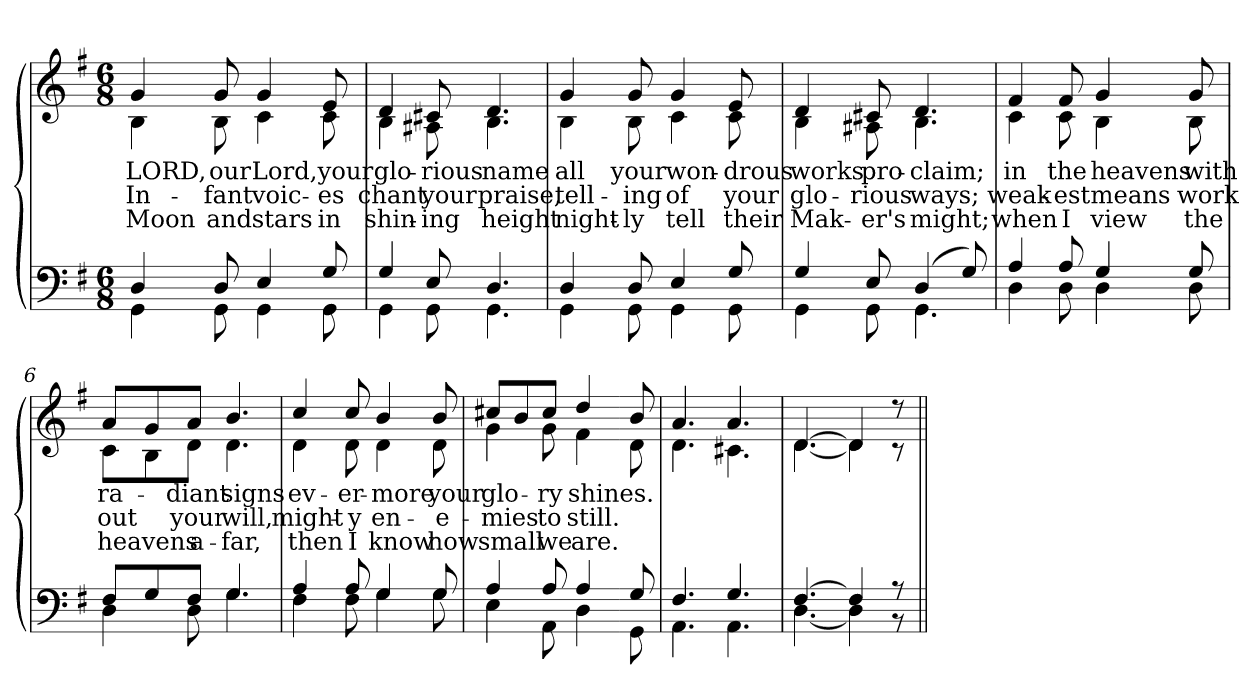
**kern	**kern	**text	**text	**text
*part2	*part1	*part1	*part1	*part1
*staff2	*staff1	*staff1	*staff1	*staff1
*clefF4	*clefG2	*	*	*
*k[f#]	*k[f#]	*	*	*
*M6/8	*M6/8	*	*	*
=1	=1	=1	=1	=1
*^	*	*	*	*
!	!	!LO:TX:b:i:t=Verse	!	!	!
!	!	!	!LO:LY:b	!LO:LY:b	!LO:LY:b
*	*	*^	*	*	*
4D/	4GG\	4g/	4B\	LORD,	In-	Moon
!	!	!	!	!LO:LY:b	!LO:LY:b	!LO:LY:b
8D/	8GG\	8g/	8B\	our	-fant	and
!	!	!	!	!LO:LY:b	!LO:LY:b	!LO:LY:b
4E/	4GG\	4g/	4c\	Lord,	voic-	stars
!	!	!	!	!LO:LY:b	!LO:LY:b	!LO:LY:b
8G/	8GG\	8e/	8c\	your	-es	in
=2	=2	=2	=2	=2	=2	=2
!	!	!	!	!LO:LY:b	!LO:LY:b	!LO:LY:b
4G/	4GG\	4d/	4B\	glo-	chant	shin-
!	!	!	!	!LO:LY:b	!LO:LY:b	!LO:LY:b
8E/	8GG\	8c#X/	8A#X\	-rious	your	-ing
!	!	!	!	!LO:LY:b	!LO:LY:b	!LO:LY:b
4.D/	4.GG\	4.d/	4.B\	name	praise,	height
!!LO:LB:g=z	!!
=3	=3	=3	=3	=3	=3	=3
!	!	!	!	!LO:LY:b	!LO:LY:b	!LO:LY:b
4D/	4GG\	4g/	4B\	all	tell-	night-
!	!	!	!	!LO:LY:b	!LO:LY:b	!LO:LY:b
8D/	8GG\	8g/	8B\	your	-ing	-ly
!	!	!	!	!LO:LY:b	!LO:LY:b	!LO:LY:b
4E/	4GG\	4g/	4c\	won-	of	tell
!	!	!	!	!LO:LY:b	!LO:LY:b	!LO:LY:b
8G/	8GG\	8e/	8c\	-drous	your	their
=4	=4	=4	=4	=4	=4	=4
!	!	!	!	!LO:LY:b	!LO:LY:b	!LO:LY:b
4G/	4GG\	4d/	4B\	works	glo-	Mak-
!	!	!	!	!LO:LY:b	!LO:LY:b	!LO:LY:b
8E/	8GG\	8c#X/	8A#X\	pro-	-rious	-er's
!	!	!	!	!LO:LY:b	!LO:LY:b	!LO:LY:b
(>4D/	4.GG\	4.d/	4.B\	-claim;	ways;	might;
8G/)	.	.	.	.	.	.
!!LO:LB:g=z	!!
=5	=5	=5	=5	=5	=5	=5
!	!	!	!	!LO:LY:b	!LO:LY:b	!LO:LY:b
4A/	4D\	4f#/	4c\	in	weak-	when
!	!	!	!	!LO:LY:b	!LO:LY:b	!LO:LY:b
8A/	8D\	8f#/	8c\	the	-est	I
!	!	!	!	!LO:LY:b	!LO:LY:b	!LO:LY:b
4G/	4D\	4g/	4B\	heavens	means	view
!	!	!	!	!LO:LY:b	!LO:LY:b	!LO:LY:b
8G/	8D\	8g/	8B\	with	work	the
=6	=6	=6	=6	=6	=6	=6
!	!	!	!	!LO:LY:b	!LO:LY:b	!LO:LY:b
8F#/L	4D\	8a/L	8c\L	ra-	out	heavens
8G/	.	8g/	8B\	.	.	.
!	!	!	!	!LO:LY:b	!LO:LY:b	!LO:LY:b
8F#/J	8D\	8a/J	8d\J	-diant	your	a-
!	!	!	!	!LO:LY:b	!LO:LY:b	!LO:LY:b
4.G/	4.G\	4.b/	4.d\	signs	will,	-far,
!!LO:LB:g=z	!!
=7	=7	=7	=7	=7	=7	=7
!	!	!	!	!LO:LY:b	!LO:LY:b	!LO:LY:b
4A/	4F#\	4cc/	4d\	ev-	might-	then
!	!	!	!	!LO:LY:b	!LO:LY:b	!LO:LY:b
8A/	8F#\	8cc/	8d\	-er-	-y	I
!	!	!	!	!LO:LY:b	!LO:LY:b	!LO:LY:b
4G/	4G\	4b/	4d\	-more	en-	know
!	!	!	!	!LO:LY:b	!LO:LY:b	!LO:LY:b
8G/	8G\	8b/	8d\	your	-e-	how
=8	=8	=8	=8	=8	=8	=8
!	!	!	!	!LO:LY:b	!LO:LY:b	!LO:LY:b
4A/	4E\	8cc#X/L	4g\	glo-	-mies	small
.	.	8b/	.	.	.	.
!	!	!	!	!LO:LY:b	!LO:LY:b	!LO:LY:b
8A/	8AA\	8cc#/J	8g\	-ry	to	we
!	!	!	!	!LO:LY:b	!LO:LY:b	!LO:LY:b
4A/	4D\	4dd/	4f#\	shines.	still.	are.
!!LO:LB:g=z	!!
=9-	=9-	=9-	=9-	=9-	=9-	=9-
8G/	8GG\	8b/	8d\	.	.	.
=10	=10	=10	=10	=10	=10	=10
4.F#/	4.AA\	4.a/	4.d\	.	.	.
4.G/	4.AA\	4.a/	4.c#X\	.	.	.
=11	=11	=11	=11	=11	=11	=11
[4.F#/	[4.D\	[4.d/	[4.d\	.	.	.
4F#/]	4D\]	4d/]	4d\]	.	.	.
8r	8r	8r	8r	.	.	.
*v	*v	*	*	*	*	*
*	*v	*v	*	*	*
=||	=||	=||	=||	=||
*-	*-	*-	*-	*-
